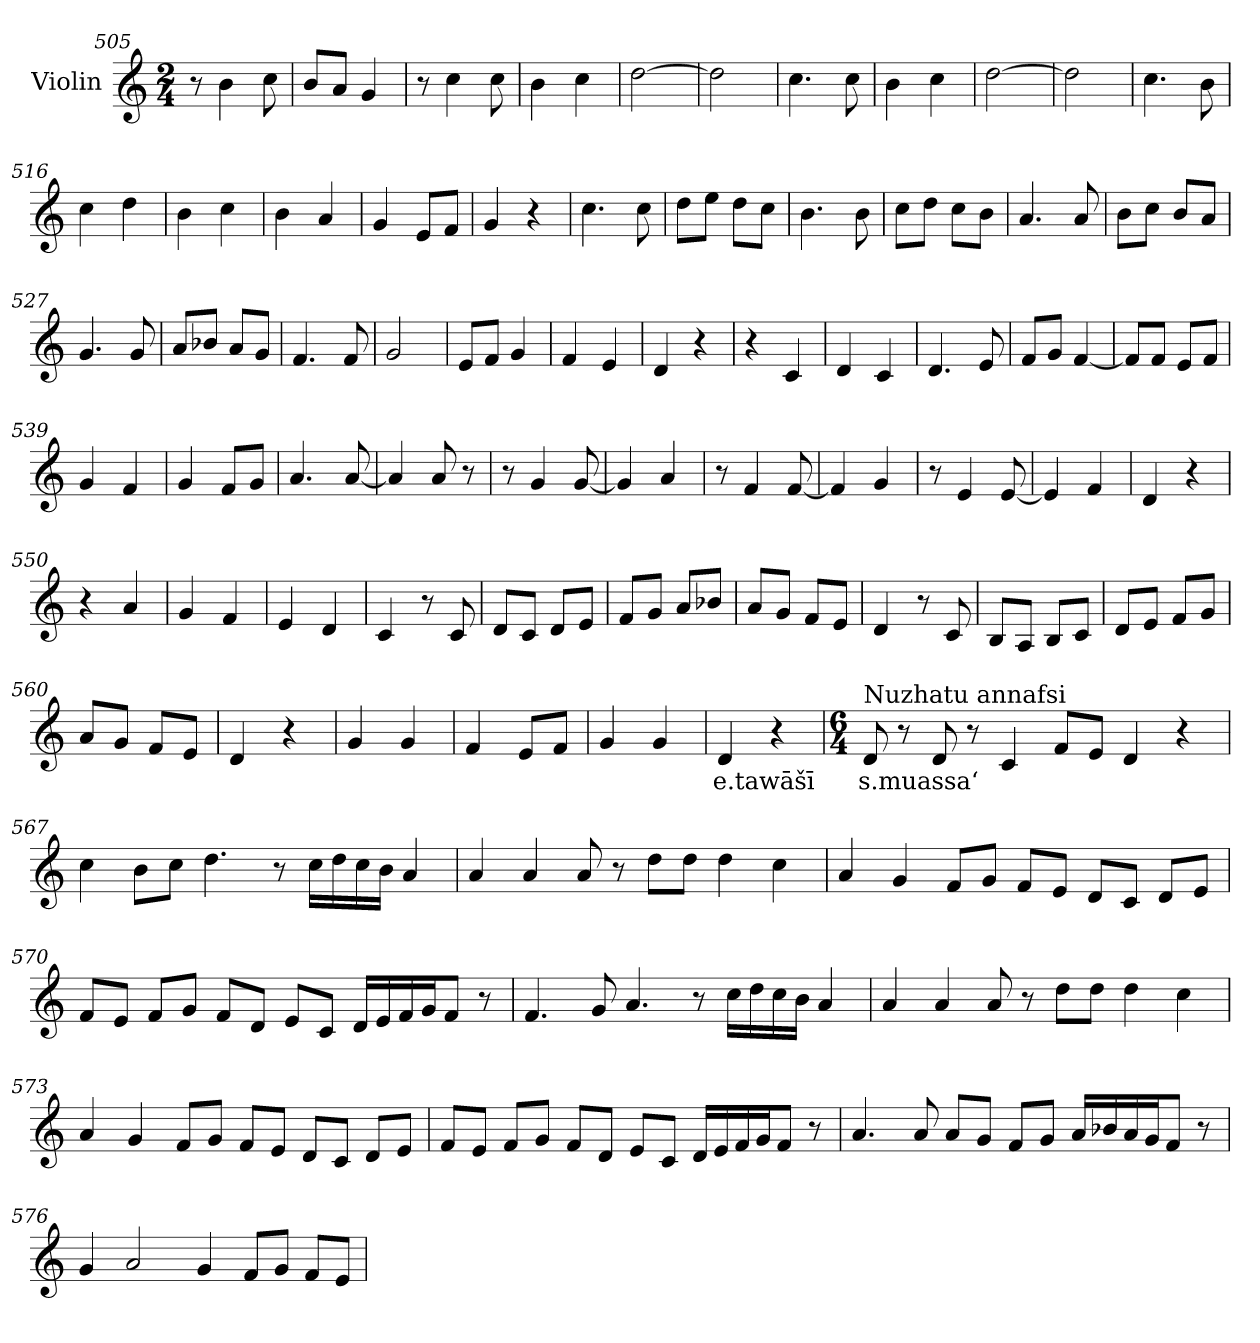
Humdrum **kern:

**kern	**text
*part1	*part1
*staff1	*staff1
*I"Violin	*
*clefG2	*
*k[]	*
*M2/4	*
=505	=505
8r	.
4b\	.
8cc\	.
=506	=506
8b/L	.
8a/J	.
4g/	.
=507	=507
8r	.
4cc\	.
8cc\	.
=508	=508
4b\	.
4cc\	.
=509	=509
[2dd\	.
=510	=510
2dd\]	.
=511	=511
4.cc\	.
8cc\	.
=512	=512
4b\	.
4cc\	.
!!LO:PB:g=z
=513	=513
[2dd\	.
=514	=514
2dd\]	.
=515	=515
4.cc\	.
8b\	.
=516	=516
4cc\	.
4dd\	.
=517	=517
4b\	.
4cc\	.
=518	=518
4b\	.
4a/	.
=519	=519
4g/	.
8e/L	.
8f/J	.
=520	=520
4g/	.
4r	.
=521	=521
4.cc\	.
8cc\	.
=522	=522
8dd\L	.
8ee\J	.
8dd\L	.
8cc\J	.
=523	=523
4.b\	.
8b\	.
!!LO:LB:g=z
=524	=524
8cc\L	.
8dd\J	.
8cc\L	.
8b\J	.
=525	=525
4.a/	.
8a/	.
=526	=526
8b\L	.
8cc\J	.
8b/L	.
8a/J	.
=527	=527
4.g/	.
8g/	.
=528	=528
8a/L	.
8b-X/J	.
8a/L	.
8g/J	.
=529	=529
4.f/	.
8f/	.
=530	=530
2g/	.
=531	=531
8e/L	.
8f/J	.
4g/	.
=532	=532
4f/	.
4e/	.
=533	=533
4d/	.
4r	.
!!LO:LB:g=z
=534	=534
4r	.
4c/	.
=535	=535
4d/	.
4c/	.
=536	=536
4.d/	.
8e/	.
=537	=537
8f/L	.
8g/J	.
[4f/	.
=538	=538
8f/L]	.
8f/J	.
8e/L	.
8f/J	.
=539	=539
4g/	.
4f/	.
=540	=540
4g/	.
8f/L	.
8g/J	.
=541	=541
4.a/	.
[8a/	.
=542	=542
4a/]	.
8a/	.
8r	.
=543	=543
8r	.
4g/	.
[8g/	.
!!LO:LB:g=z
=544	=544
4g/]	.
4a/	.
=545	=545
8r	.
4f/	.
[8f/	.
=546	=546
4f/]	.
4g/	.
=547	=547
8r	.
4e/	.
[8e/	.
=548	=548
4e/]	.
4f/	.
=549	=549
4d/	.
4r	.
=550	=550
4r	.
4a/	.
=551	=551
4g/	.
4f/	.
=552	=552
4e/	.
4d/	.
=553	=553
4c/	.
8r	.
8c/	.
!!LO:LB:g=z
=554	=554
8d/L	.
8c/J	.
8d/L	.
8e/J	.
=555	=555
8f/L	.
8g/J	.
8a/L	.
8b-X/J	.
=556	=556
8a/L	.
8g/J	.
8f/L	.
8e/J	.
=557	=557
4d/	.
8r	.
8c/	.
=558	=558
8B/L	.
8A/J	.
8B/L	.
8c/J	.
=559	=559
8d/L	.
8e/J	.
8f/L	.
8g/J	.
=560	=560
8a/L	.
8g/J	.
8f/L	.
8e/J	.
=561	=561
4d/	.
4r	.
=562	=562
4g/	.
4g/	.
!!LO:LB:g=z
=563	=563
4f/	.
8e/L	.
8f/J	.
=564	=564
4g/	.
4g/	.
=565	=565
!	!LO:LY:b
4d/	e.tawāšī
4r	.
=566	=566
*M6/4	*
*MM60	*
!LO:TX:a:t=Nuzhatu annafsi	!
!	!LO:LY:b
8d/	s.muassa‘
8r	.
8d/	.
8r	.
4c/	.
8f/L	.
8e/J	.
4d/	.
4r	.
=567	=567
4cc\	.
8b\L	.
8cc\J	.
4.dd\	.
8r	.
16cc\LL	.
16dd\	.
16cc\	.
16b\JJ	.
4a/	.
!!LO:LB:g=z
=568	=568
4a/	.
4a/	.
8a/	.
8r	.
8dd\L	.
8dd\J	.
4dd\	.
4cc\	.
=569	=569
4a/	.
4g/	.
8f/L	.
8g/J	.
8f/L	.
8e/J	.
8d/L	.
8c/J	.
8d/L	.
8e/J	.
=570	=570
8f/L	.
8e/J	.
8f/L	.
8g/J	.
8f/L	.
8d/J	.
8e/L	.
8c/J	.
16d/LL	.
16e/	.
16f/	.
16g/J	.
8f/J	.
8r	.
!!LO:LB:g=z
=571	=571
4.f/	.
8g/	.
4.a/	.
8r	.
16cc\LL	.
16dd\	.
16cc\	.
16b\JJ	.
4a/	.
=572	=572
4a/	.
4a/	.
8a/	.
8r	.
8dd\L	.
8dd\J	.
4dd\	.
4cc\	.
=573	=573
4a/	.
4g/	.
8f/L	.
8g/J	.
8f/L	.
8e/J	.
8d/L	.
8c/J	.
8d/L	.
8e/J	.
!!LO:PB:g=z
=574	=574
8f/L	.
8e/J	.
8f/L	.
8g/J	.
8f/L	.
8d/J	.
8e/L	.
8c/J	.
16d/LL	.
16e/	.
16f/	.
16g/J	.
8f/J	.
8r	.
=575	=575
4.a/	.
8a/	.
8a/L	.
8g/J	.
8f/L	.
8g/J	.
16a/LL	.
16b-X/	.
16a/	.
16g/J	.
8f/J	.
8r	.
=576	=576
4g/	.
2a/	.
4g/	.
8f/L	.
8g/J	.
8f/L	.
8e/J	.
=	=
*-	*-
